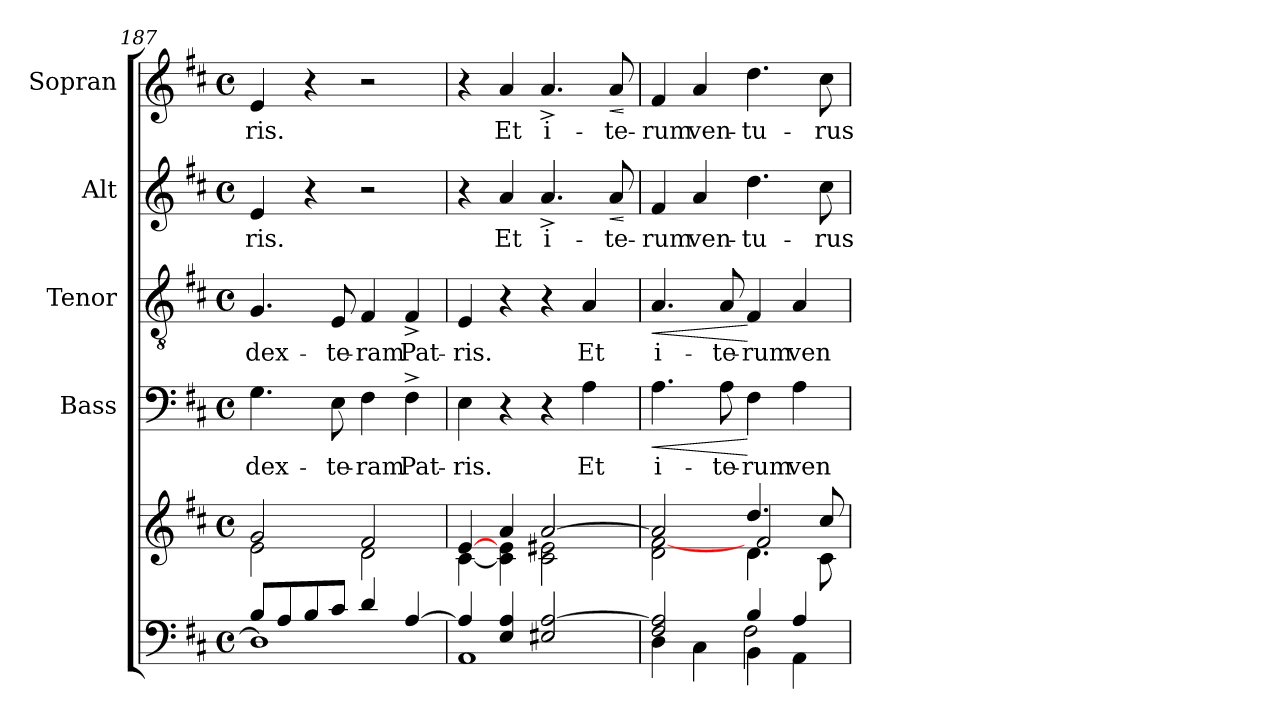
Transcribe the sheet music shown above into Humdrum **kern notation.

**kern	**kern	**kern	**text	**dynam	**kern	**text	**dynam	**kern	**text	**dynam	**kern	**text	**dynam
*part5	*part5	*part4	*part4	*part4	*part3	*part3	*part3	*part2	*part2	*part2	*part1	*part1	*part1
*staff6	*staff5	*staff4	*staff4	*staff4	*staff3	*staff3	*staff3	*staff2	*staff2	*staff2	*staff1	*staff1	*staff1
*	*	*I"Bass	*	*	*I"Tenor	*	*	*I"Alt	*	*	*I"Sopran	*	*
*	*	*I'B.	*	*	*I'T.	*	*	*I'A.	*	*	*I'S.	*	*
*clefF4	*clefG2	*clefF4	*	*	*clefGv2	*	*	*clefG2	*	*	*clefG2	*	*
*k[f#c#]	*k[f#c#]	*k[f#c#]	*	*	*k[f#c#]	*	*	*k[f#c#]	*	*	*k[f#c#]	*	*
*D:	*D:	*D:	*	*	*D:	*	*	*D:	*	*	*D:	*	*
*M4/4	*M4/4	*M4/4	*	*	*M4/4	*	*	*M4/4	*	*	*M4/4	*	*
*met(c)	*met(c)	*met(c)	*	*	*met(c)	*	*	*met(c)	*	*	*met(c)	*	*
=187	=187	=187	=187	=187	=187	=187	=187	=187	=187	=187	=187	=187	=187
*^	*^	*	*	*	*	*	*	*	*	*	*	*	*
!	!	!	!	!	!LO:LY:b	!	!	!LO:LY:b	!	!	!LO:LY:b	!	!	!LO:LY:b	!
8B/L	1D]	2g/	2e\	4.G\	dex-	.	4.G/	dex-	.	4e/	-ris.	.	4e/	-ris.	.
8A/	.	.	.	.	.	.	.	.	.	.	.	.	.	.	.
8B/	.	.	.	.	.	.	.	.	.	4r	.	.	4r	.	.
!	!	!	!	!	!LO:LY:b	!	!	!LO:LY:b	!	!	!	!	!	!	!
8c#/J	.	.	.	8E\	-te-	.	8E/	-te-	.	.	.	.	.	.	.
!	!	!	!	!	!LO:LY:b	!	!	!LO:LY:b	!	!	!	!	!	!	!
4d/	.	2f#/	2d\	4F#\	-ram	.	4F#/	-ram	.	2r	.	.	2r	.	.
!	!	!	!	!	!LO:LY:b	!	!	!LO:LY:b	!	!	!	!	!	!	!
[>4A/	.	.	.	4F#^>\	Pat-	.	4F#^>/	Pat-	.	.	.	.	.	.	.
=188	=188	=188	=188	=188	=188	=188	=188	=188	=188	=188	=188	=188	=188	=188	=188
!	!	!	!	!	!LO:LY:b	!	!	!LO:LY:b	!	!	!	!	!	!	!
4A/]	1AA	[>4e/	[<4c#\	4E\	-ris.	.	4E/	-ris.	.	4r	.	.	4r	.	.
!	!	!	!	!	!	!	!	!	!	!	!LO:LY:b	!	!	!LO:LY:b	!
4E/ 4A/	.	4a/	4c#\] 4e\	4r	.	.	4r	.	.	4a/	Et	.	4a/	Et	.
!	!	!	!	!	!	!	!	!	!	!	!LO:LY:b	!	!	!LO:LY:b	!
2E#X/ [>2A/	.	[>2a/	2c#\ 2e#X\	4r	.	.	4r	.	.	4.a^>/	i-	.	4.a^>/	i-	.
!	!	!	!	!	!LO:LY:b	!	!	!LO:LY:b	!	!	!	!	!	!	!
.	.	.	.	4A\	Et	.	4A/	Et	.	.	.	.	.	.	.
!	!	!	!	!	!	!	!	!	!	!	!LO:LY:b	!LO:HP:b	!	!LO:LY:b	!LO:HP:b
.	.	.	.	.	.	.	.	.	.	8a/	-te-	<	8a/	-te-	<
*v	*v	*	*	*	*	*	*	*	*	*	*	*	*	*	*
*	*v	*v	*	*	*	*	*	*	*	*	*	*	*	*
.	.	.	.	.	.	.	.	.	.	[	.	.	[
!!LO:PB:g=z
=189	=189	=189	=189	=189	=189	=189	=189	=189	=189	=189	=189	=189	=189
*^	*^	*	*	*	*	*	*	*	*	*	*	*	*
*	*^	*	*^	*	*	*	*	*	*	*	*	*	*	*	*
!	!	!	!	!	!	!	!LO:LY:b	!LO:HP:b	!	!LO:LY:b	!LO:HP:b	!	!LO:LY:b	!	!	!LO:LY:b	!
2F#/ 2A/]	4D\	2ryy	2a/]	2d\ [<2f#\	2ryy	4.A\	i-	<	4.A/	i-	<	4f#/	-rum	.	4f#/	-rum	.
!	!	!	!	!	!	!	!	!	!	!	!	!	!LO:LY:b	!	!	!LO:LY:b	!
.	4C#\	.	.	.	.	.	.	.	.	.	.	4a/	ven-	.	4a/	ven-	.
!	!	!	!	!	!	!	!LO:LY:b	!	!	!LO:LY:b	!	!	!	!	!	!	!
.	.	.	.	.	.	8A\	-te-	.	8A/	-te-	.	.	.	.	.	.	.
!	!	!	!	!	!	!	!LO:LY:b	!	!	!LO:LY:b	!	!	!LO:LY:b	!	!	!LO:LY:b	!
4B/	4BB\	2F#\	4.dd/	4.d\	2f#/	4F#\	-rum	[	4F#/	-rum	[	4.dd\	-tu-	.	4.dd\	-tu-	.
!	!	!	!	!	!	!	!LO:LY:b	!	!	!LO:LY:b	!	!	!	!	!	!	!
4A/	4AA\	.	.	.	.	4A\	ven-	.	4A/	ven-	.	.	.	.	.	.	.
!	!	!	!	!	!	!	!	!	!	!	!	!	!LO:LY:b	!	!	!LO:LY:b	!
.	.	.	8cc#/	8c#\	.	.	.	.	.	.	.	8cc#\	-rus	.	8cc#\	-rus	.
*v	*v	*v	*	*	*	*	*	*	*	*	*	*	*	*	*	*	*
*	*v	*v	*v	*	*	*	*	*	*	*	*	*	*	*	*
=	=	=	=	=	=	=	=	=	=	=	=	=	=
*-	*-	*-	*-	*-	*-	*-	*-	*-	*-	*-	*-	*-	*-
